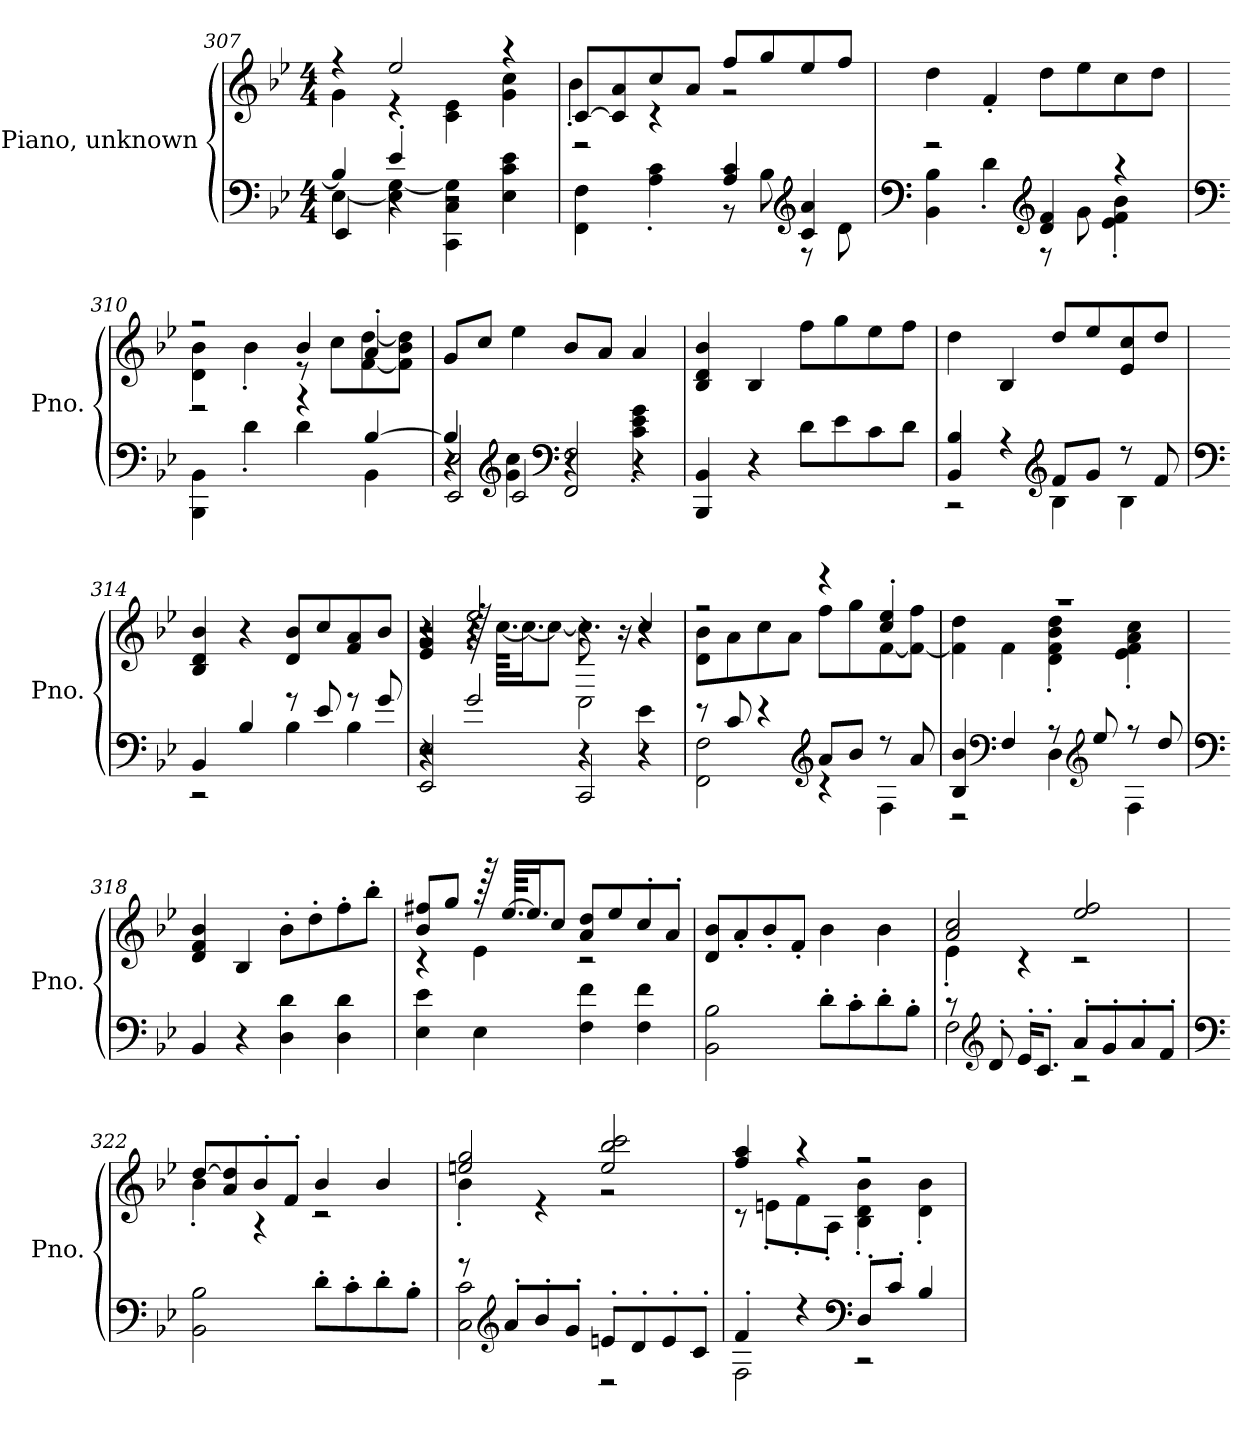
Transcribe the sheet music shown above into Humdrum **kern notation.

**kern	**kern
*part1	*part1
*staff2	*staff1
*I"Piano, unknown	*
*I'Pno.	*
*clefF4	*clefG2
*k[b-e-]	*k[b-e-]
*M4/4	*M4/4
=307	=307
*^	*^
*	*^	*	*
4B-/]	[4E-\	4EE-/	4r	4g\
4e-'/	4E-\] [4G\	4r	2ee-/	4r
2r	4CC\ 4C\ 4G\]	2r	.	4c\ 4e-\
.	4E-\ 4c\ 4e-\	.	4r	4g\ 4cc\
*	*v	*v	*	*
=308	=308	=308	=308
2r	4FF\ 4F\	[8c/L	4b-'\
.	.	8c/] 8a/	.
.	4A\' 4c\'	8cc/	4r
.	.	8a/J	.
4A/ 4c/	8r	8ff/L	2r
.	8B-\	8gg/	.
*clefG2	*	*	*
4c/ 4a/	8r	8ee-/	.
.	8d\	8ff/J	.
*	*	*v	*v
!!LO:LB:g=z
=309	=309	=309
*clefF4	*	*
2r	4BB-\ 4B-\	4dd\
.	4d'\	4f'/
*clefG2	*	*
4d/ 4f/	8r	8dd\L
.	8g\	8ee-\
4r	4e-\' 4f\' 4b-\'	8cc\
.	.	8dd\J
=310	=310	=310
*clefF4	*	*
*	*	*^
2r	4BBB-\ 4BB-\	2r	4d\ 4b-\
.	4d'\	.	4b-'\
4r	4d\	4b-/	8r
.	.	.	8cc\L
[4B-/	4BB-\	4a'/	[8f\ [8dd\
.	.	.	8f\] 8b-\ 8dd\]J
*	*	*v	*v
=311	=311	=311
*	*^	*
4B-/]	4r	2EE-/ 2E-/	8g/L
.	.	.	8cc/J
*clefG2	*	*	*
2c/	4g\ 4cc\	.	4ee-\
*clefF4	*	*	*
.	4r	2FF/ 2F/	8b-/L
.	.	.	8a/J
4r	4c\' 4e-\' 4g\'	.	4a/
*v	*v	*v	*
=312	=312
4BBB-/ 4BB-/	4B-/ 4d/ 4b-/
4r	4B-/
8d\L	8ff\L
8e-\	8gg\
8c\	8ee-\
8d\J	8ff\J
!!LO:PB:g=z
=313	=313
*^	*
4BB-/ 4B-/	2r	4dd\
4r	.	4B-/
*clefG2	*	*
8f/L	4B-\	8dd/L
8g/J	.	8ee-/
8r	4B-\	8e-/ 8cc/
8f/	.	8dd/J
=314	=314	=314
*clefF4	*	*
4BB-/	2r	4B-/ 4d/ 4b-/
4B-/	.	4r
8r	4B-\	8d/ 8b-/L
8e-/	.	8cc/
8r	4B-\	8f/ 8a/
8g/	.	8b-/J
=315	=315	=315
*	*^	*^
*	*	*	*	*^
*	*	*	*	*	*^
4r	2r	2EE-/ 2E-/	4r	4r	4e-/ 4g/	2r
2g/	.	.	2ee-/	128r	4r	.
.	.	.	.	[64.cc\KKLL	.	.
.	.	.	.	16.cc\J_	.	.
.	.	.	.	8cc\J_	.	.
.	4r	2CC/	.	8.cc\]	4r	2C\
.	.	.	.	16r	.	.
4r	4e-\	.	4r	4r	4cc/	.
*	*v	*v	*	*	*	*
*	*	*	*v	*v	*v
=316	=316	=316	=316
8r	2FF\ 2F\	2r	8d\ 8b-\L
8c/	.	.	8a\
4r	.	.	8cc\
.	.	.	8a\J
*clefG2	*	*	*
8a/L	4r	4r	8ff\L
8b-/J	.	.	8gg\
8r	4F\	4cc/' 4ee-/'	[8f\
8a/	.	.	8f\_ 8ff\J
!!LO:LB:g=z	!!
=317	=317	=317	=317
4B-/ 4b-/	2r	1r	4f\] 4dd\
*clefF4	*	*	*
4F/	.	.	4f\
8r	4D\	.	4d\' 4f\' 4b-\' 4dd\'
*clefG2	*	*	*
8ee-/	.	.	.
8r	4F\	.	4e-\' 4f\' 4a\' 4cc\'
8dd/	.	.	.
*v	*v	*	*
*	*v	*v
=318	=318
*clefF4	*
4BB-/	4d/ 4f/ 4b-/
4r	4B-/
4D\ 4d\	8b-'\L
.	8dd'\
4D\ 4d\	8ff'\
.	8bb-'\J
=319	=319
*	*^
4E-\ 4e-\	8b-/ 8ff#X/L	4r
.	8gg/J	.
4E-\	128r	4e-\
.	[64.ee-/KKLL	.
.	16.ee-/J]	.
.	8cc/J	.
4F\ 4f\	8a/ 8dd/L	2r
.	8ee-/	.
4F\ 4f\	8cc'/	.
.	8a'/J	.
*	*v	*v
=320	=320
2BB-\ 2B-\	8d/ 8b-/L
.	8a'/
.	8b-'/
.	8f'/J
8d'\L	4b-\
8c'\	.
8d'\	4b-\
8B-'\J	.
!!LO:LB:g=z
=321	=321
*^	*^
8r	2F\	2a/ 2cc/	4e-'\
*clefG2	*	*	*
8d'/	.	.	.
16e-'/KL	.	.	4r
8.c'/J	.	.	.
8a'/L	2r	2ee-/ 2ff/	2r
8g'/	.	.	.
8a'/	.	.	.
8f'/J	.	.	.
*v	*v	*	*
=322	=322	=322
*clefF4	*	*
2BB-\ 2B-\	[8dd/L	4b-'\
.	8a/ 8dd/]	.
.	8b-'/	4r
.	8f'/J	.
8d'\L	4b-/	2r
8c'\	.	.
8d'\	4b-/	.
8B-'\J	.	.
=323	=323	=323
*^	*	*
8r	2C\ 2c\	2een/ 2gg/	4b-'\
*clefG2	*	*	*
8a'/L	.	.	.
8b-'/	.	.	4r
8g'/J	.	.	.
8en'/L	2r	2ee/ 2bb-/ 2ccc/	2r
8d'/	.	.	.
8e'/	.	.	.
8c'/J	.	.	.
=324	=324	=324	=324
4f'/	2F\	4ff/ 4aa/	8r
.	.	.	8en'\L
4r	.	4r	8f'\
.	.	.	8A'\J
*clefF4	*	*	*
8D'/L	2r	2r	4B-\' 4d\' 4b-\'
8c'/J	.	.	.
4B-/	.	.	4d\' 4b-\'
*v	*v	*	*
*	*v	*v
=	=
*-	*-
